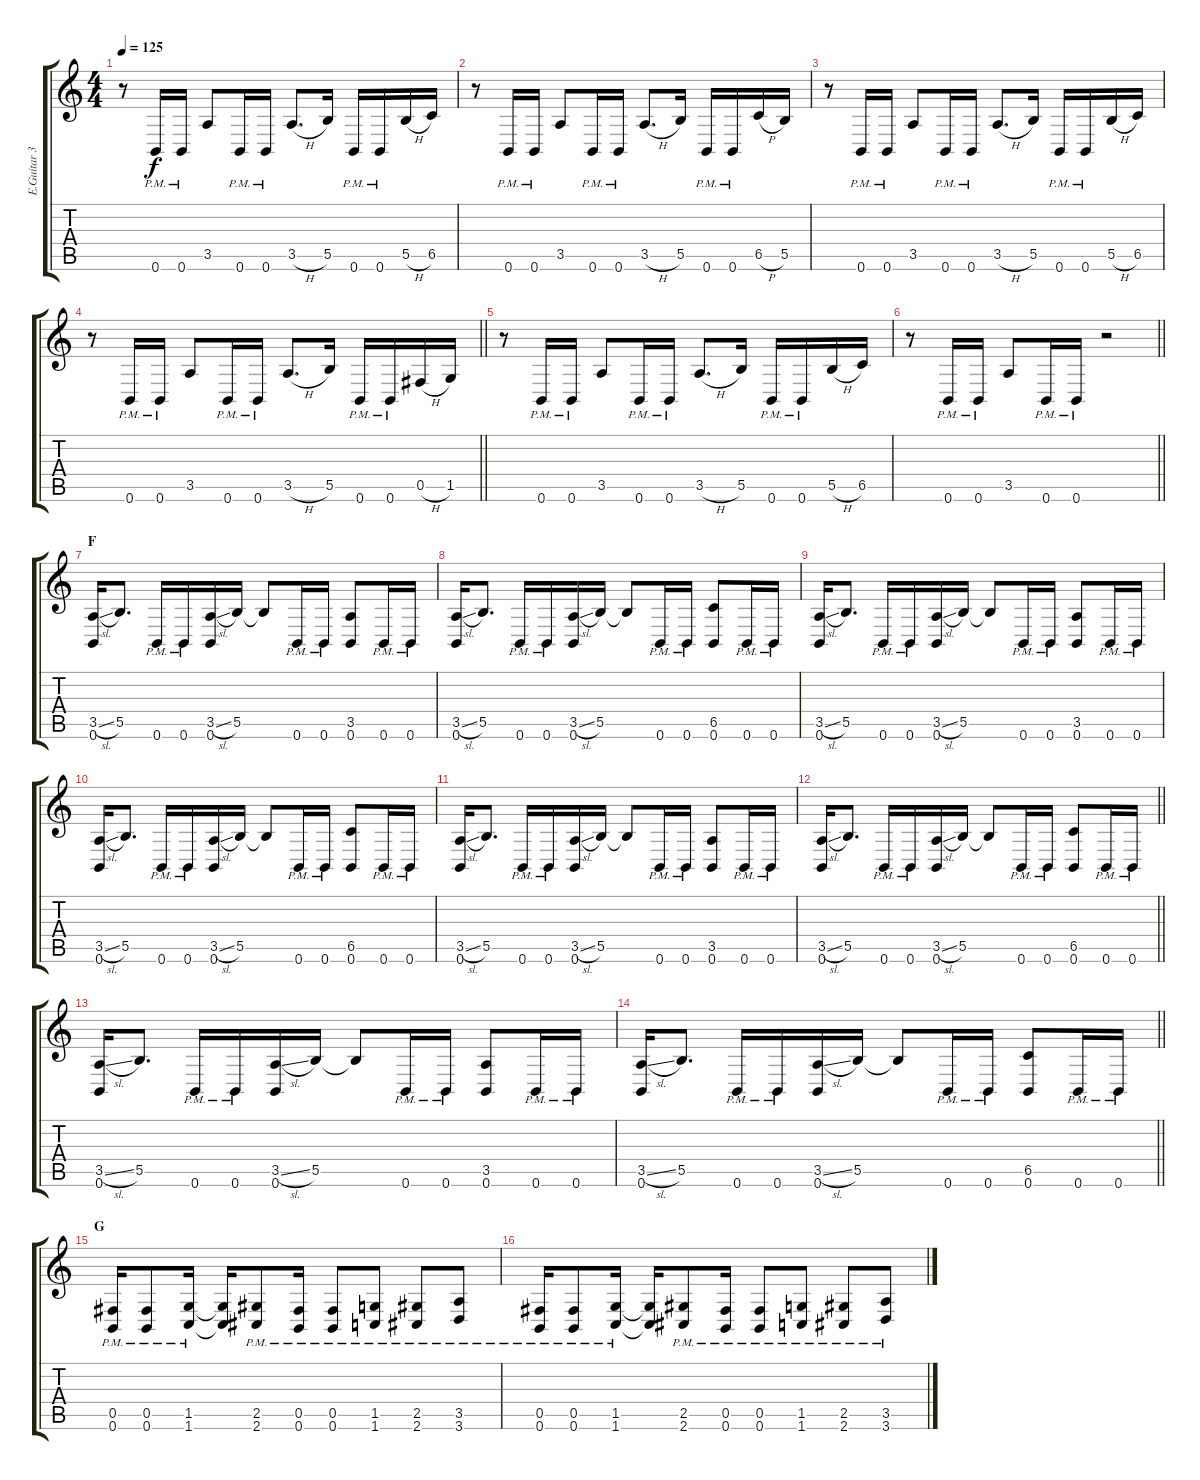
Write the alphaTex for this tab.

\track ("E.Guitar 3" "E.Guitar 3") {instrument overdrivenguitar}
\staff {score tabs}
\tuning (Db4 Ab3 E3 B2 Gb2 B1) {hide}
\ts (4 4)
\tempo 125
\clef g2
\ks c
r.8{dy f} 0.6{pm}.16 0.6{pm}.16 3.5.8 0.6{pm}.16 0.6{pm}.16 3.5{h}.8{d} 5.5.16 0.6{pm}.16 0.6{pm}.16 5.5{h}.16 6.5.16 |
r.8 0.6{pm}.16 0.6{pm}.16 3.5.8 0.6{pm}.16 0.6{pm}.16 3.5{h}.8{d} 5.5.16 0.6{pm}.16 0.6{pm}.16 6.5{h}.16 5.5.16 |
r.8 0.6{pm}.16 0.6{pm}.16 3.5.8 0.6{pm}.16 0.6{pm}.16 3.5{h}.8{d} 5.5.16 0.6{pm}.16 0.6{pm}.16 5.5{h}.16 6.5.16 |
\barLineRight lightlight
r.8 0.6{pm}.16 0.6{pm}.16 3.5.8 0.6{pm}.16 0.6{pm}.16 3.5{h}.8{d} 5.5.16 0.6{pm}.16 0.6{pm}.16 0.5{h}.16 1.5.16 |
r.8 0.6{pm}.16 0.6{pm}.16 3.5.8 0.6{pm}.16 0.6{pm}.16 3.5{h}.8{d} 5.5.16 0.6{pm}.16 0.6{pm}.16 5.5{h}.16 6.5.16 |
\barLineRight lightlight
r.8 0.6{pm}.16 0.6{pm}.16 3.5.8 0.6{pm}.16 0.6{pm}.16 r.2 |
\section ("" "F")
(3.5{sl} 0.6).16 5.5.8{d} 0.6{pm}.16 0.6{pm}.16 (3.5{sl} 0.6).16 5.5.16 5.5{t}.8 0.6{pm}.16 0.6{pm}.16 (3.5 0.6).8 0.6{pm}.16 0.6{pm}.16 |
(3.5{sl} 0.6).16 5.5.8{d} 0.6{pm}.16 0.6{pm}.16 (3.5{sl} 0.6).16 5.5.16 5.5{t}.8 0.6{pm}.16 0.6{pm}.16 (6.5 0.6).8 0.6{pm}.16 0.6{pm}.16 |
(3.5{sl} 0.6).16 5.5.8{d} 0.6{pm}.16 0.6{pm}.16 (3.5{sl} 0.6).16 5.5.16 5.5{t}.8 0.6{pm}.16 0.6{pm}.16 (3.5 0.6).8 0.6{pm}.16 0.6{pm}.16 |
(3.5{sl} 0.6).16 5.5.8{d} 0.6{pm}.16 0.6{pm}.16 (3.5{sl} 0.6).16 5.5.16 5.5{t}.8 0.6{pm}.16 0.6{pm}.16 (6.5 0.6).8 0.6{pm}.16 0.6{pm}.16 |
(3.5{sl} 0.6).16 5.5.8{d} 0.6{pm}.16 0.6{pm}.16 (3.5{sl} 0.6).16 5.5.16 5.5{t}.8 0.6{pm}.16 0.6{pm}.16 (3.5 0.6).8 0.6{pm}.16 0.6{pm}.16 |
\barLineRight lightlight
(3.5{sl} 0.6).16 5.5.8{d} 0.6{pm}.16 0.6{pm}.16 (3.5{sl} 0.6).16 5.5.16 5.5{t}.8 0.6{pm}.16 0.6{pm}.16 (6.5 0.6).8 0.6{pm}.16 0.6{pm}.16 |
(3.5{sl} 0.6).16 5.5.8{d} 0.6{pm}.16 0.6{pm}.16 (3.5{sl} 0.6).16 5.5.16 5.5{t}.8 0.6{pm}.16 0.6{pm}.16 (3.5 0.6).8 0.6{pm}.16 0.6{pm}.16 |
\barLineRight lightlight
(3.5{sl} 0.6).16 5.5.8{d} 0.6{pm}.16 0.6{pm}.16 (3.5{sl} 0.6).16 5.5.16 5.5{t}.8 0.6{pm}.16 0.6{pm}.16 (6.5 0.6).8 0.6{pm}.16 0.6{pm}.16 |
\section ("" "G")
(0.5 0.6{pm}).16 (0.5 0.6{pm}).8 (1.5 1.6{pm}).16 (1.5{t} 1.6{t}).16 (2.5 2.6{pm}).8 (0.5 0.6{pm}).16 (0.5 0.6{pm}).8 (1.5 1.6{pm}).8 (2.5 2.6{pm}).8 (3.5 3.6{pm}).8 |
(0.5 0.6{pm}).16 (0.5 0.6{pm}).8 (1.5 1.6{pm}).16 (1.5{t} 1.6{t}).16 (2.5 2.6{pm}).8 (0.5 0.6{pm}).16 (0.5 0.6{pm}).8 (1.5 1.6{pm}).8 (2.5 2.6{pm}).8 (3.5 3.6{pm}).8
